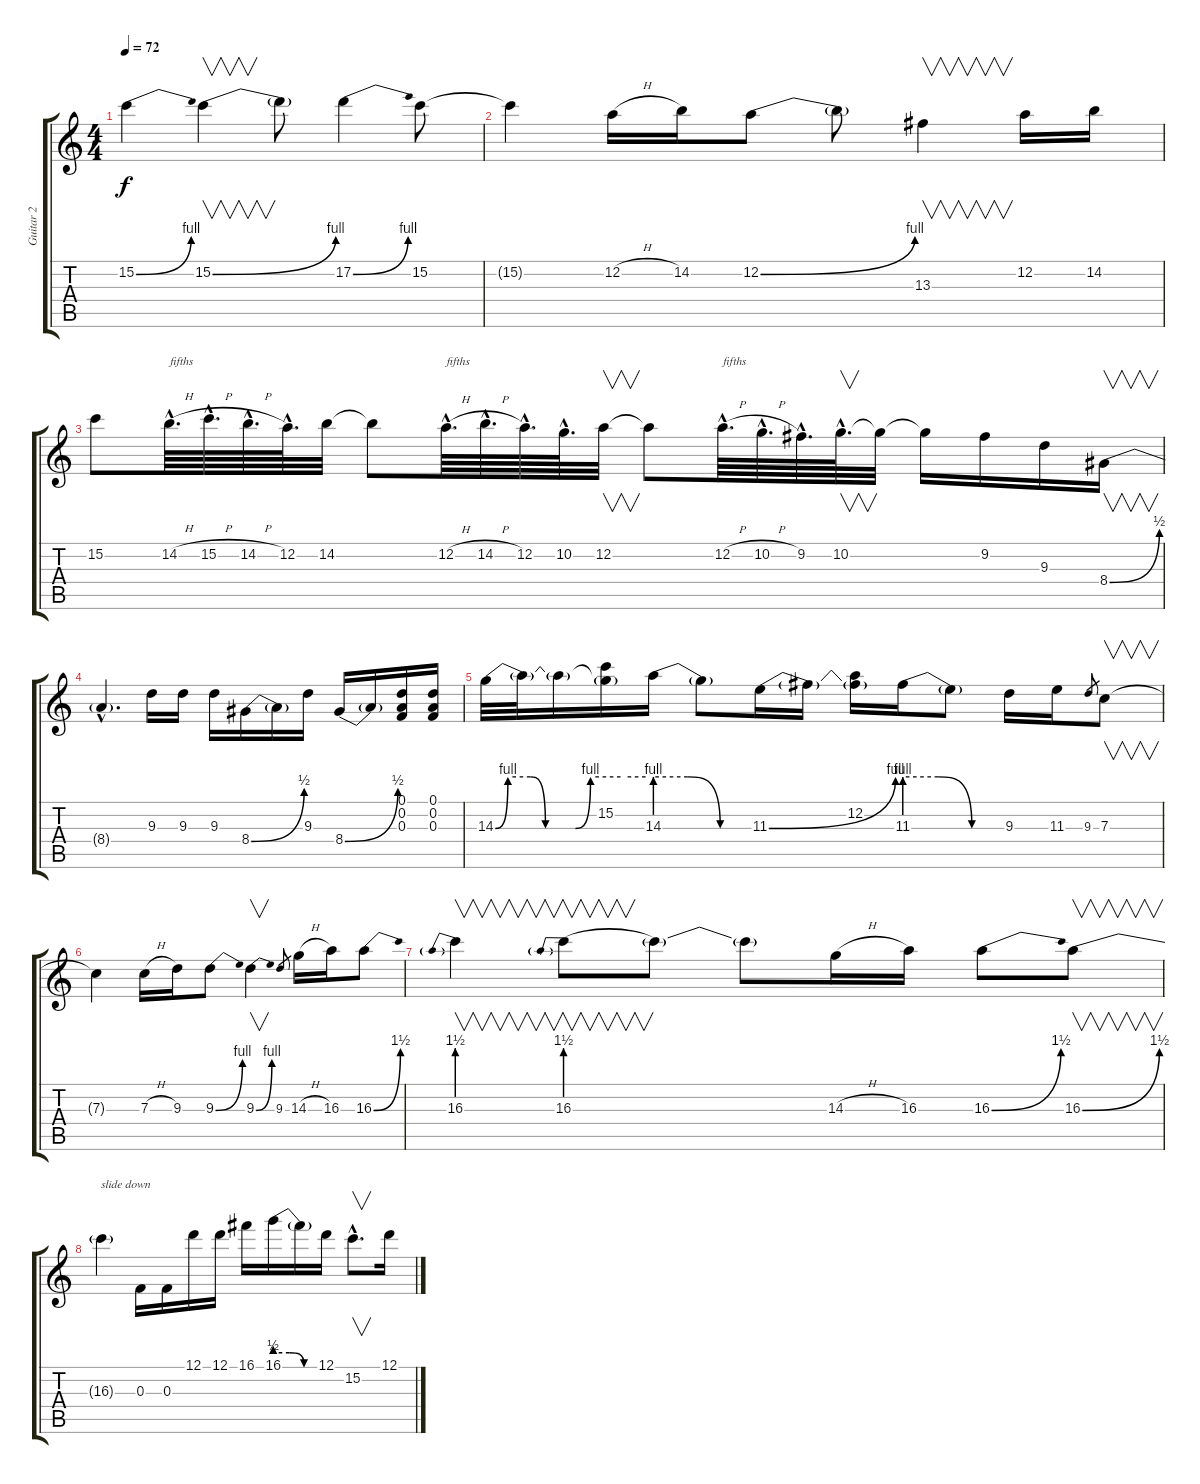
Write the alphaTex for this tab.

\track ("Guitar 2" "Guitar 2") {instrument overdrivenguitar}
\staff {score tabs}
\tuning (D4 A3 F3 C3 G2 D2) {hide}
\ts (4 4)
\tempo 72
\clef g2
\ks c
15.2{be (bend 0 0 60 4)}.4{dy f} 15.2{be (bend 0 0 60 4)}.4{v} 15.2{t}.8 17.2{be (bend 0 0 60 4)}.4 15.2.8 |
15.2{t}.4 12.2{h}.16 14.2.16 12.2{be (bend 0 0 60 4)}.8 12.2{t}.8 13.3.4{v} 12.2.16 14.2.16 |
15.2.8 14.2{h hac}.64{d txt "fifths"} 15.2{h hac}.64{d} 14.2{h hac}.64{d} 12.2{hac}.64{d} 14.2.32 14.2{t}.8 12.2{h hac}.64{d txt "fifths"} 14.2{h hac}.64{d} 12.2{hac}.64{d} 10.2{hac}.64{d} 12.2.32{v} 12.2{t}.8 12.2{h hac}.64{d txt "fifths"} 10.2{h hac}.64{d} 9.2{hac}.64{d} 10.2{hac}.64{v d} 10.2{t}.32 10.2{t}.16 9.2.16 9.3.16 8.4{be (bend 0 0 60 2)}.16{v} |
8.4{hac t}.4{d} 9.3.16 9.3.16 9.3.16 8.4{be (bend 0 0 60 2)}.16 8.4{t}.16 9.3.16 8.4{be (bend 0 0 60 2)}.16 8.4{t}.16 (0.1 0.2 0.3).16 (0.1 0.2 0.3).16 |
14.3{be (custom 0 0 5 4 14 4 20 0 32 0 38 4 50 4 60 4)}.32 14.3{t}.32 14.3{t}.16 (15.2 14.3{t}).16 14.3{be (custom 0 4 20 4 40 0 60 0)}.16 14.3{t}.8 11.3{be (bend 0 0 60 4)}.16 11.3{t}.16 (12.2 11.3{t}).16 11.3{be (custom 0 4 20 4 40 0 60 0)}.16 11.3{t}.8 9.3.16 11.3.16 9.3.8{gr} 7.3.8{v} |
7.3{t}.4 7.3{h}.16 9.3.16 9.3{be (bend 0 0 60 4)}.8 9.3{be (bend 0 0 60 4)}.4{v} 9.3.8{gr} 14.3{h}.16 16.3.16 16.3{be (bend 0 0 60 6)}.8 |
16.3{be (prebend 0 6 60 6)}.4{v} 16.3{be (prebend 0 6 60 6)}.8{v} 16.3{t}.8 16.3{t}.8 14.3{h}.16 16.3.16 16.3{be (bend 0 0 60 6)}.8 16.3{be (bend 0 0 60 6)}.8{v} |
16.3{t}.4{txt "slide down"} 0.3.16 0.3.16 12.1.16 12.1.16 16.1.16 16.1{be (custom 0 2 20 2 40 0 60 0)}.16 16.1{t}.16 12.1.16 15.2{hac}.8{v d} 12.1.16
